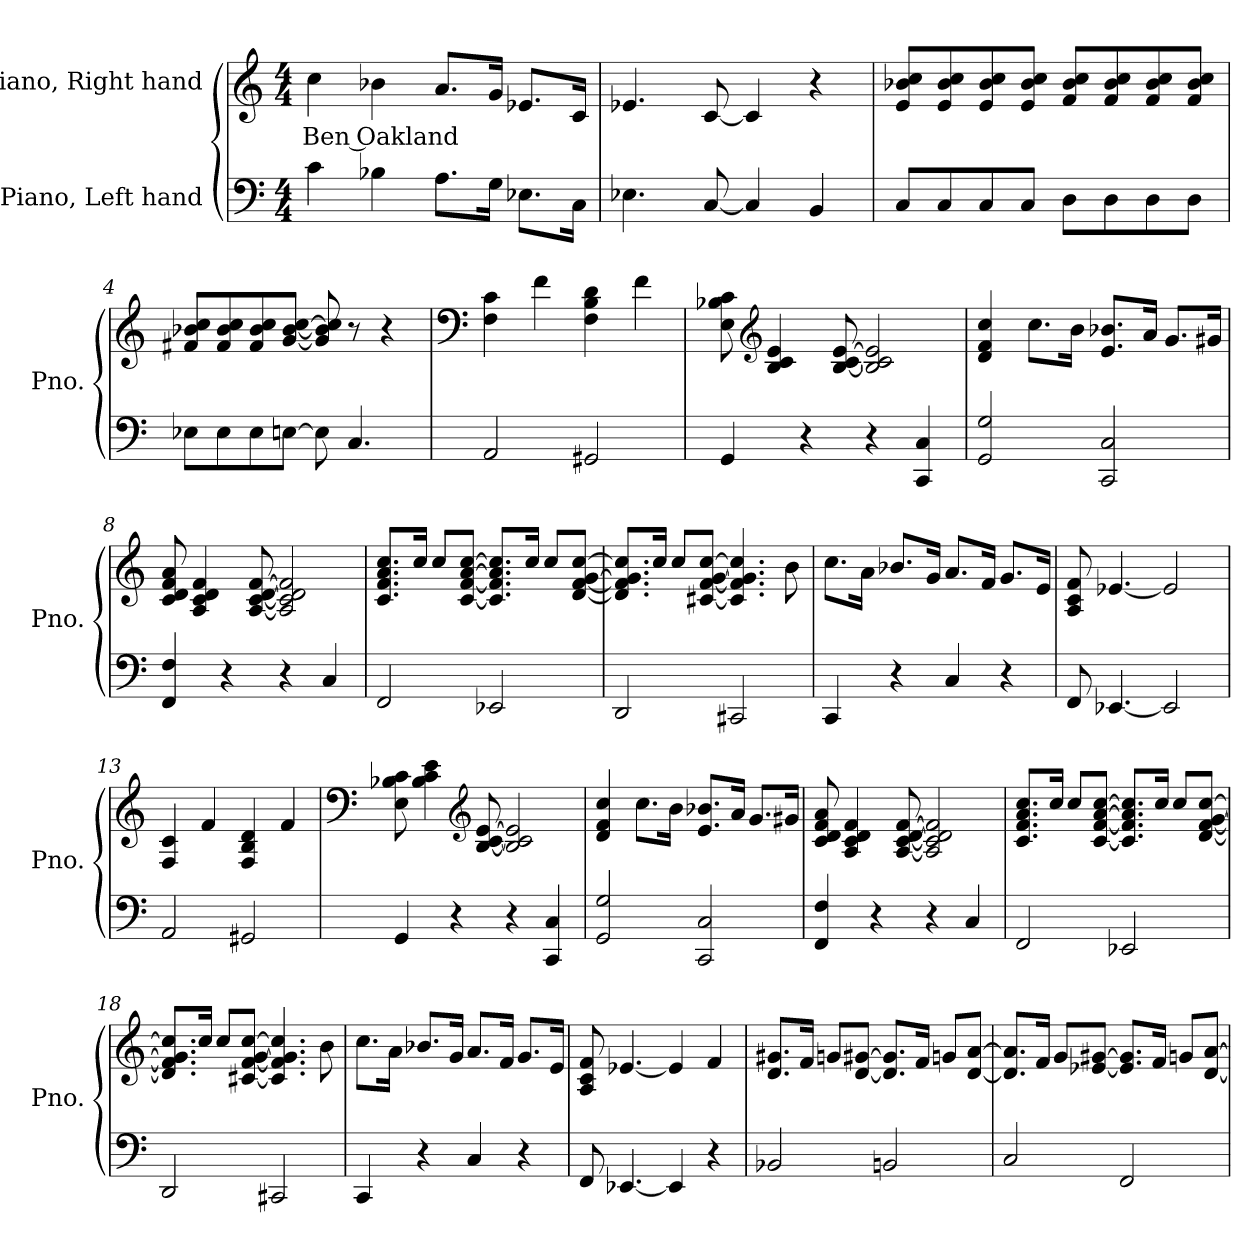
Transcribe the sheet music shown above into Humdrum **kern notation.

**kern	**kern	**text
*part2	*part1	*part1
*staff2	*staff1	*staff1
*I"Piano, Left hand	*I"Piano, Right hand	*
*I'Pno.	*I'Pno.	*
*clefF4	*clefG2	*
*k[]	*k[]	*
*M4/4	*M4/4	*
*MM120	*MM120	*
=1	=1	=1
!	!	!LO:LY:b
4c\	4cc\	Ben Oakland
4B-X\	4b-X\	.
8.A\L	8.a/L	.
16G\Jk	16g/Jk	.
8.E-X\L	8.e-X/L	.
16C\Jk	16c/Jk	.
=2	=2	=2
4.E-X\	4.e-X/	.
[8C/	[8c/	.
4C/]	4c/]	.
4BB/	4r	.
=3	=3	=3
8C/L	8e/ 8b-X/ 8cc/L	.
8C/	8e/ 8b-/ 8cc/	.
8C/	8e/ 8b-/ 8cc/	.
8C/J	8e/ 8b-/ 8cc/J	.
8D\L	8f/ 8b-/ 8cc/L	.
8D\	8f/ 8b-/ 8cc/	.
8D\	8f/ 8b-/ 8cc/	.
8D\J	8f/ 8b-/ 8cc/J	.
!!LO:LB:g=z
=4	=4	=4
8E-X\L	8f#X/ 8b-X/ 8cc/L	.
8E-\	8f#/ 8b-/ 8cc/	.
8E-\	8f#/ 8b-/ 8cc/	.
[8En\J	[8g/ [8b-/ [8cc/J	.
8E\]	8g/] 8b-/] 8cc/]	.
4.C/	8r	.
.	4r	.
=5	=5	=5
*	*clefF4	*
2AA/	4F\ 4c\	.
.	4f\	.
2GG#X/	4F\ 4B\ 4d\	.
.	4f\	.
=6	=6	=6
4GG/	8E\ 8B-X\ 8c\	.
*	*clefG2	*
.	4B-/ 4c/ 4e/	.
4r	.	.
.	[8B-/ [8c/ [8e/	.
4r	2B-/] 2c/] 2e/]	.
4CC/ 4C/	.	.
=7	=7	=7
2GG/ 2G/	4d/ 4f/ 4cc/	.
.	8.cc\L	.
.	16b\Jk	.
2CC/ 2C/	8.e/ 8.b-X/L	.
.	16a/Jk	.
.	8.g/L	.
.	16g#X/Jk	.
!!LO:LB:g=z
=8	=8	=8
4FF/ 4F/	8c/ 8d/ 8f/ 8a/	.
.	4A/ 4c/ 4d/ 4f/	.
4r	.	.
.	[8A/ [8c/ [8d/ [8f/	.
4r	2A/] 2c/] 2d/] 2f/]	.
4C/	.	.
=9	=9	=9
2FF/	8.c/ 8.f/ 8.a/ 8.cc/L	.
.	16cc/Jk	.
.	8cc/L	.
.	[8c/ [8f/ [8a/ [8cc/J	.
2EE-X/	8.c/] 8.f/] 8.a/] 8.cc/]L	.
.	16cc/Jk	.
.	8cc/L	.
.	[8d/ [8f/ [8g/ [8cc/J	.
=10	=10	=10
2DD/	8.d/] 8.f/] 8.g/] 8.cc/]L	.
.	16cc/Jk	.
.	8cc/L	.
.	[8c#X/ [8f/ [8g/ [8cc/J	.
2CC#X/	4.c#/] 4.f/] 4.g/] 4.cc/]	.
.	8b\	.
=11	=11	=11
4CC/	8.cc\L	.
.	16a\Jk	.
4r	8.b-X/L	.
.	16g/Jk	.
4C/	8.a/L	.
.	16f/Jk	.
4r	8.g/L	.
.	16e/Jk	.
!!LO:LB:g=z
=12	=12	=12
8FF/	8A/ 8c/ 8f/	.
[4.EE-X/	[4.e-X/	.
2EE-/]	2e-/]	.
=13	=13	=13
2AA/	4F/ 4c/	.
.	4f/	.
2GG#X/	4F/ 4B/ 4d/	.
.	4f/	.
=14	=14	=14
*	*clefF4	*
4GG/	8E\ 8B-X\ 8c\	.
.	4B-\ 4c\ 4e\	.
4r	.	.
*	*clefG2	*
.	[8B-/ [8c/ [8e/	.
4r	2B-/] 2c/] 2e/]	.
4CC/ 4C/	.	.
=15	=15	=15
2GG/ 2G/	4d/ 4f/ 4cc/	.
.	8.cc\L	.
.	16b\Jk	.
2CC/ 2C/	8.e/ 8.b-X/L	.
.	16a/Jk	.
.	8.g/L	.
.	16g#X/Jk	.
=16	=16	=16
4FF/ 4F/	8c/ 8d/ 8f/ 8a/	.
.	4A/ 4c/ 4d/ 4f/	.
4r	.	.
.	[8A/ [8c/ [8d/ [8f/	.
4r	2A/] 2c/] 2d/] 2f/]	.
4C/	.	.
!!LO:LB:g=z
=17	=17	=17
2FF/	8.c/ 8.f/ 8.a/ 8.cc/L	.
.	16cc/Jk	.
.	8cc/L	.
.	[8c/ [8f/ [8a/ [8cc/J	.
2EE-X/	8.c/] 8.f/] 8.a/] 8.cc/]L	.
.	16cc/Jk	.
.	8cc/L	.
.	[8d/ [8f/ [8g/ [8cc/J	.
=18	=18	=18
2DD/	8.d/] 8.f/] 8.g/] 8.cc/]L	.
.	16cc/Jk	.
.	8cc/L	.
.	[8c#X/ [8f/ [8g/ [8cc/J	.
2CC#X/	4.c#/] 4.f/] 4.g/] 4.cc/]	.
.	8b\	.
=19	=19	=19
4CC/	8.cc\L	.
.	16a\Jk	.
4r	8.b-X/L	.
.	16g/Jk	.
4C/	8.a/L	.
.	16f/Jk	.
4r	8.g/L	.
.	16e/Jk	.
=20	=20	=20
8FF/	8A/ 8c/ 8f/	.
[4.EE-X/	[4.e-X/	.
4EE-/]	4e-/]	.
4r	4f/	.
!!LO:LB:g=z
=21	=21	=21
2BB-X/	8.d/ 8.g#X/L	.
.	16f/Jk	.
.	8gn/L	.
.	[8d/ [8g#X/J	.
2BBn/	8.d/] 8.g#/]L	.
.	16f/Jk	.
.	8gn/L	.
.	[8d/ [8a/J	.
=22	=22	=22
2C/	8.d/] 8.a/]L	.
.	16f/Jk	.
.	8g/L	.
.	[8e-X/ [8g#X/J	.
2FF/	8.e-/] 8.g#/]L	.
.	16f/Jk	.
.	8gn/L	.
.	[8d/ [8a/J	.
=	=	=
*-	*-	*-
